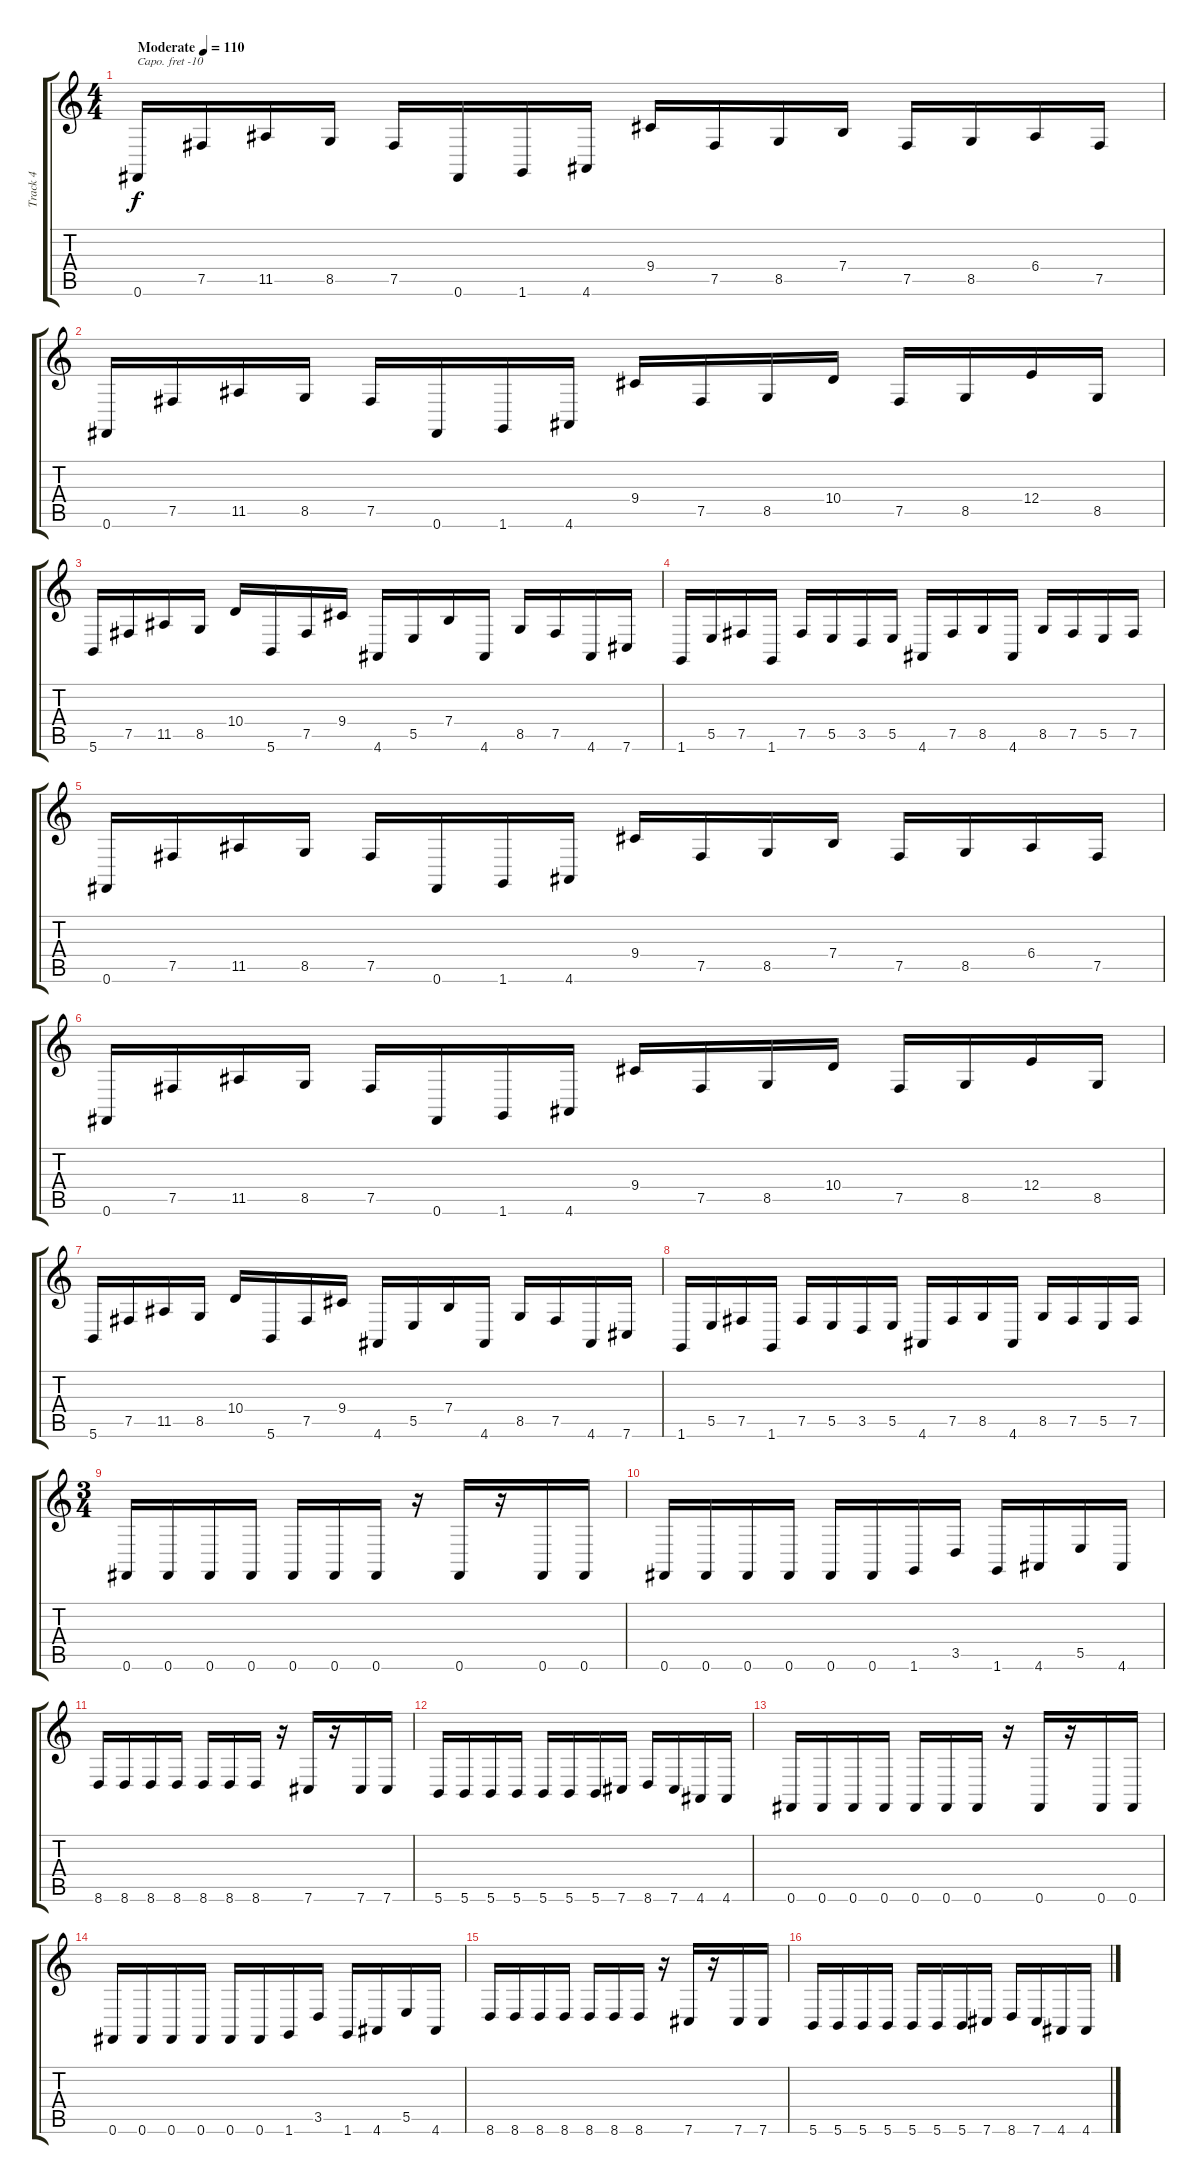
\track ("Track 4" "Track 4") {instrument distortionguitar}
\staff {score tabs}
\capo -10
\tuning (E4 B3 G3 D3 A2 E2) {hide}
\ts (4 4)
\tempo (110 "Moderate")
\clef g2
\ks c
0.6.16{dy f instrument distortionguitar} 7.5.16 11.5.16 8.5.16 7.5.16 0.6.16 1.6.16 4.6.16 9.4.16 7.5.16 8.5.16 7.4.16 7.5.16 8.5.16 6.4.16 7.5.16 |
0.6.16 7.5.16 11.5.16 8.5.16 7.5.16 0.6.16 1.6.16 4.6.16 9.4.16 7.5.16 8.5.16 10.4.16 7.5.16 8.5.16 12.4.16 8.5.16 |
5.6.16 7.5.16 11.5.16 8.5.16 10.4.16 5.6.16 7.5.16 9.4.16 4.6.16 5.5.16 7.4.16 4.6.16 8.5.16 7.5.16 4.6.16 7.6.16 |
1.6.16 5.5.16 7.5.16 1.6.16 7.5.16 5.5.16 3.5.16 5.5.16 4.6.16 7.5.16 8.5.16 4.6.16 8.5.16 7.5.16 5.5.16 7.5.16 |
0.6.16 7.5.16 11.5.16 8.5.16 7.5.16 0.6.16 1.6.16 4.6.16 9.4.16 7.5.16 8.5.16 7.4.16 7.5.16 8.5.16 6.4.16 7.5.16 |
0.6.16 7.5.16 11.5.16 8.5.16 7.5.16 0.6.16 1.6.16 4.6.16 9.4.16 7.5.16 8.5.16 10.4.16 7.5.16 8.5.16 12.4.16 8.5.16 |
5.6.16 7.5.16 11.5.16 8.5.16 10.4.16 5.6.16 7.5.16 9.4.16 4.6.16 5.5.16 7.4.16 4.6.16 8.5.16 7.5.16 4.6.16 7.6.16 |
1.6.16 5.5.16 7.5.16 1.6.16 7.5.16 5.5.16 3.5.16 5.5.16 4.6.16 7.5.16 8.5.16 4.6.16 8.5.16 7.5.16 5.5.16 7.5.16 |
\ts (3 4)
0.6.16 0.6.16 0.6.16 0.6.16 0.6.16 0.6.16 0.6.16 r.16 0.6.16 r.16 0.6.16 0.6.16 |
0.6.16 0.6.16 0.6.16 0.6.16 0.6.16 0.6.16 1.6.16 3.5.16 1.6.16 4.6.16 5.5.16 4.6.16 |
8.6.16 8.6.16 8.6.16 8.6.16 8.6.16 8.6.16 8.6.16 r.16 7.6.16 r.16 7.6.16 7.6.16 |
5.6.16 5.6.16 5.6.16 5.6.16 5.6.16 5.6.16 5.6.16 7.6.16 8.6.16 7.6.16 4.6.16 4.6.16 |
0.6.16 0.6.16 0.6.16 0.6.16 0.6.16 0.6.16 0.6.16 r.16 0.6.16 r.16 0.6.16 0.6.16 |
0.6.16 0.6.16 0.6.16 0.6.16 0.6.16 0.6.16 1.6.16 3.5.16 1.6.16 4.6.16 5.5.16 4.6.16 |
8.6.16 8.6.16 8.6.16 8.6.16 8.6.16 8.6.16 8.6.16 r.16 7.6.16 r.16 7.6.16 7.6.16 |
5.6.16 5.6.16 5.6.16 5.6.16 5.6.16 5.6.16 5.6.16 7.6.16 8.6.16 7.6.16 4.6.16 4.6.16
